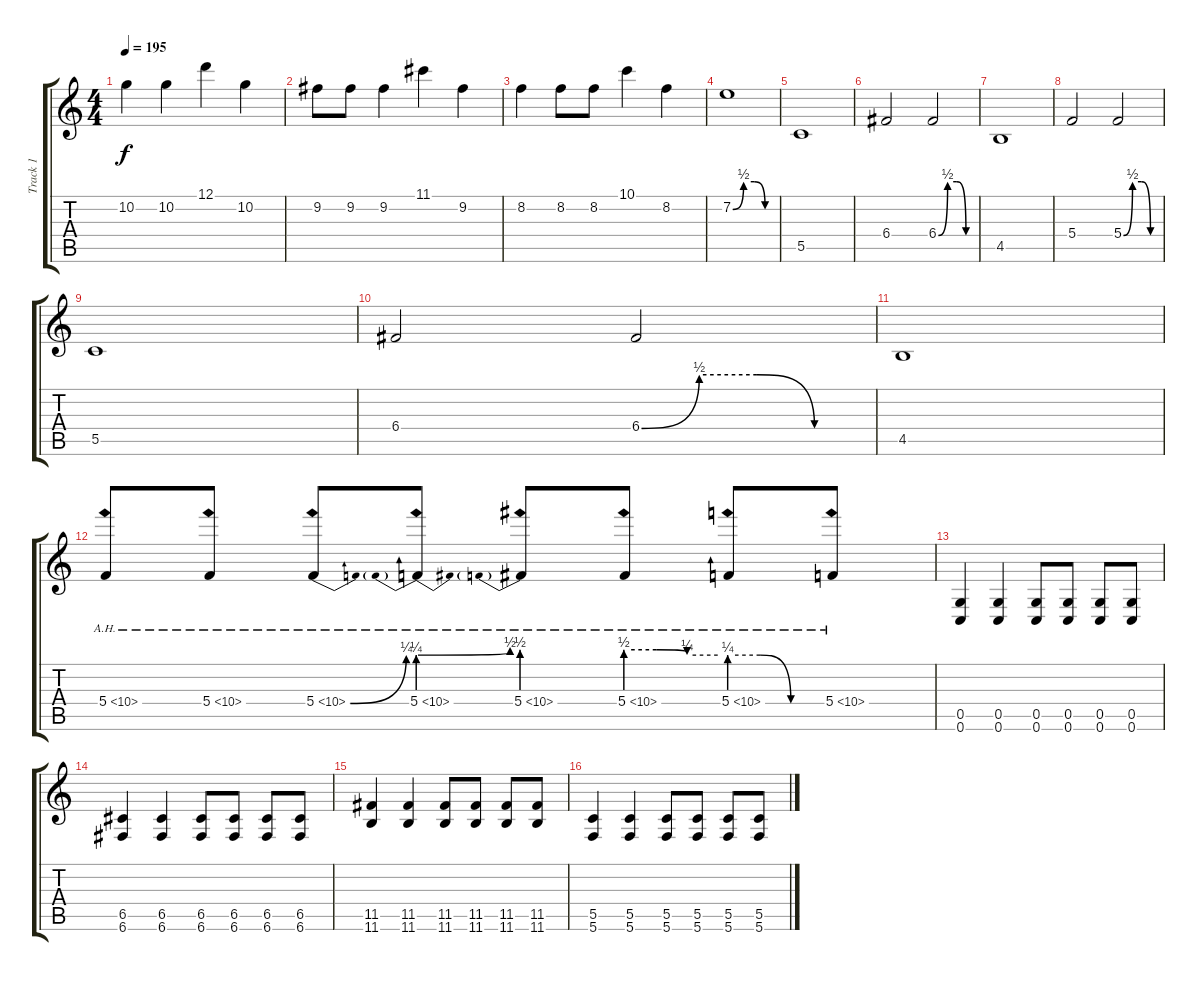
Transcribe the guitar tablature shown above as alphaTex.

\track ("Track 1" "Track 1") {instrument distortionguitar}
\staff {score tabs}
\tuning (D4 A3 F3 C3 G2 C2) {hide}
\ts (4 4)
\tempo 195
\clef g2
\ks c
10.2.4{dy f} 10.2.4 12.1.4 10.2.4 |
9.2.8 9.2.8 9.2.4 11.1.4 9.2.4 |
8.2.4 8.2.8 8.2.8 10.1.4 8.2.4 |
7.2{be (custom 0 0 15 2 30 2 45 0 60 0)}.1 |
5.5.1 |
6.4.2 6.4{be (custom 0 0 15 2 30 2 45 0 60 0)}.2 |
4.5.1 |
5.4.2 5.4{be (custom 0 0 15 2 30 2 45 0 60 0)}.2 |
5.5.1 |
6.4.2 6.4{be (custom 0 0 15 2 30 2 45 0 60 0)}.2 |
4.5.1 |
5.4{ah 5}.8 5.4{ah 5}.8 5.4{be (bend 0 0 60 1) ah 5}.8 5.4{be (prebendbend 0 1 60 2) ah 5}.8 5.4{be (prebend 0 2 60 2) ah 5}.8 5.4{be (custom 0 2 20 2 40 1 60 1) ah 5}.8 5.4{be (custom 0 1 20 1 40 0 60 0) ah 5}.8 5.4{ah 5}.8 |
(0.5 0.6).4 (0.5 0.6).4 (0.5 0.6).8 (0.5 0.6).8 (0.5 0.6).8 (0.5 0.6).8 |
(6.5 6.6).4 (6.5 6.6).4 (6.5 6.6).8 (6.5 6.6).8 (6.5 6.6).8 (6.5 6.6).8 |
(11.5 11.6).4 (11.5 11.6).4 (11.5 11.6).8 (11.5 11.6).8 (11.5 11.6).8 (11.5 11.6).8 |
(5.5 5.6).4 (5.5 5.6).4 (5.5 5.6).8 (5.5 5.6).8 (5.5 5.6).8 (5.5 5.6).8
